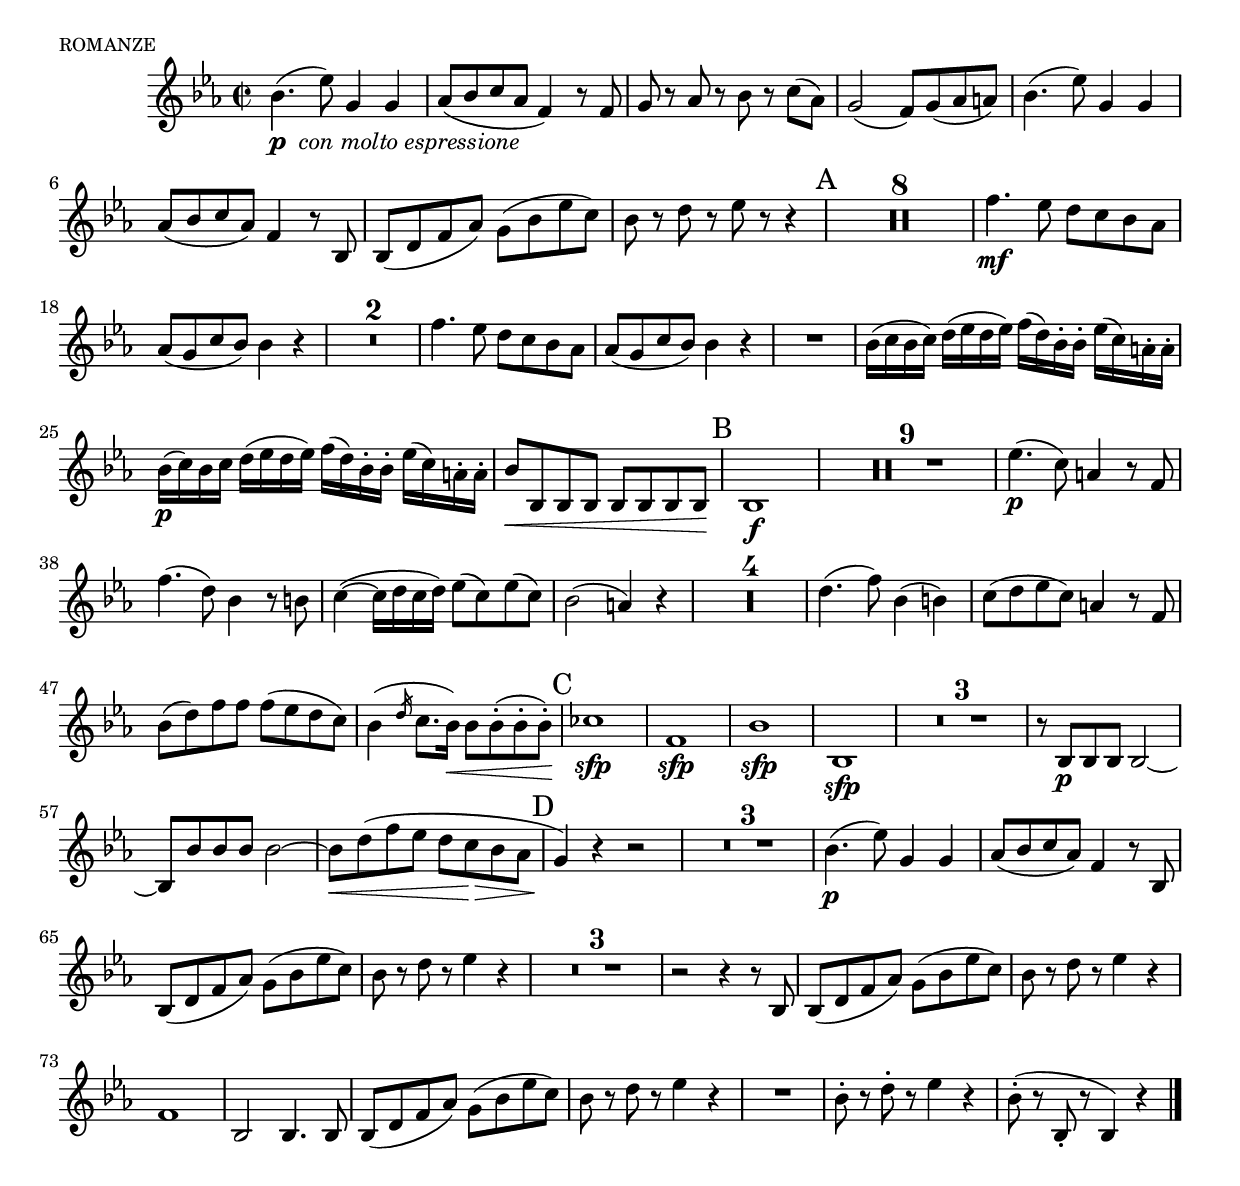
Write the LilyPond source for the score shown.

\version "2.16.1"

romanze =  \relative c' {
	\key f \major
	\time 2/2
	\set Score.skipBars = ##t

	c'4.( _ \markup{{\dynamic "p"} \italic  " con molto espressione"} 
		 f8) a,4 a
	 bes8[( c d bes]  g4) r8 g
	a r bes r c r  d[( bes)]
	a2(   g8)[ a( bes  b)]
	c4. ( f8) a,4 a |
	% 6 
	 bes8[ (c d bes)] g4 r8 c,
	 c8[( e g  bes)]  a[( c f  d)]
	c r e r f r r4
	\mark "A"
	R1*8
	g4.\mf f8   e[ d c bes]
	% 18
	 bes[( a d  c)] c4 r
	R1*2
	g'4. f8  e[ d c bes]
	 bes[ (a d  c)] c4 r
	R1
	% 25
	 c16[ ( d c  d)]  e[ ( f e  f)]  g[( e) c-. c-.]  f[( d) b-. b-.]
	 c16[\p ( d) c  d]  e[ ( f e  f)]  g[( e) c-. c-.]  f[( d) b-. b-.]
	 c8[ \< c, c c]  c[ c c  c\! ]
	\mark "B"
	c1\f
	R1*9
	f'4.(\p  d8) b4 r8 g
	g'4.( e8) c4 r8 cis |
	% 39
	d4(~  d16[ e d  e)]  f8[ ( d) f( d)]
	c2( b4) r
	R1*4
	e4. ( g8) c,4 ( cis)
	 d8[( e f  d)] b4 r8 g
	 c[ ( e) g g]  g[( f e  d)]
	c4(
	\grace {
\override Flag #'stroke-style = #"grace"
  e16 
  \revert Flag #'stroke-style }

	 d8.[  c16) \< ]  c8[ c-.( c-.  c\!)-.]
	\mark "C"
	des1\sfp
	g,1\sfp 
	c\sfp   
	c,\sfp  
	R1*3
	r8  c[\p c c] c2~
	 c8[ c' c c] c2~
	 c8[ \< e( g f]  e[  d\! \> c bes]
	\mark "D"
	 a4\!) r r2
	R1*3
	c4.\p ( f8) a,4 a |
	 bes8[ (c d bes)] g4 r8 c,
	 c8[( e g  bes)]  a[( c f  d)]
	c r e r f4 r4
	R1*3
	r2 r4 r8 c,8
	 c8[( e g  bes)]  a[( c f  d)]
	c r e r f4 r4	
	g,1
	c,2 c4. c8
	 c8[( e g  bes)]  a[( c f  d)]
	c r e r f4 r4			% -. ? 

	R1
	c8-.   r e-. r f4 r4

	% Finish with F if played separately 
	c8-.(   r c,-. r  c4) r4| 
	\bar "|."
}



\score
{
     { \transpose c' bes \romanze }
     \header { 
     		piece =\markup{ \caps "romanze"}
     		opus = ""
     		instrument = ""
     }	
	
  \midi {
    \tempo 4 = 70
    \context{
    	    \Staff
    	    midiInstrument = #"french horn"
    }
    }


	\layout{
		\context{
		\Score
		\override RehearsalMark #'padding = #1
		\override MultiMeasureRest #'padding = #0.5
		\override Beam #'beam-thickness = #0.55
		}
	}
}
